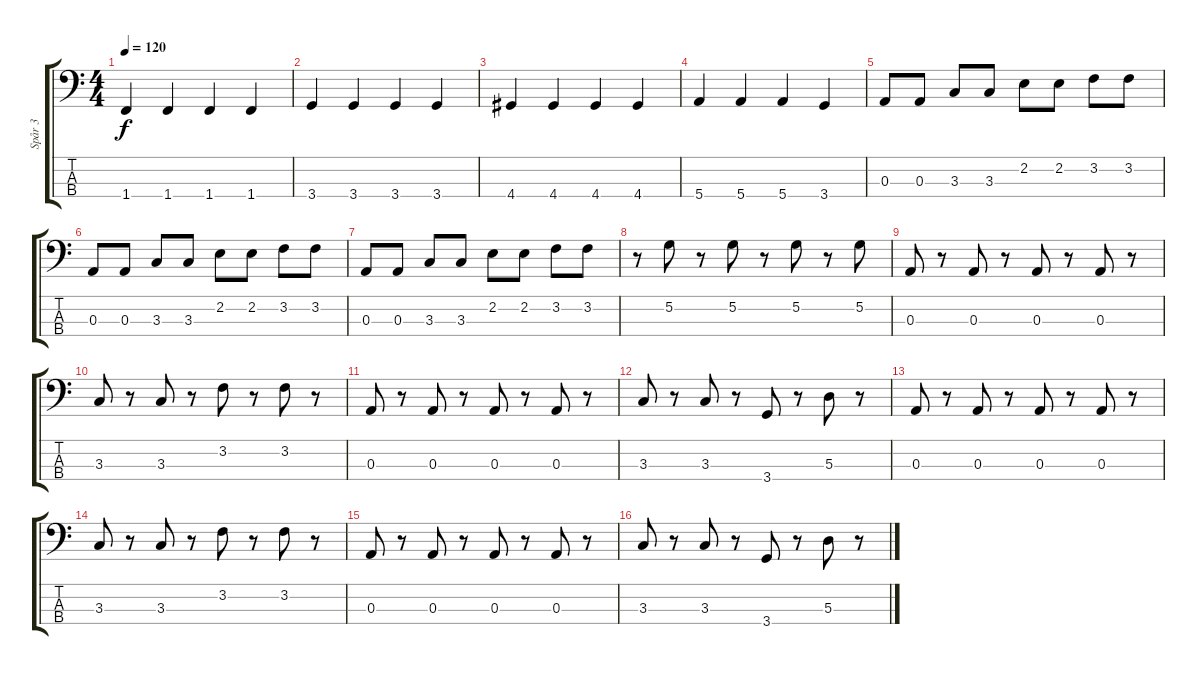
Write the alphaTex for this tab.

\track ("Spår 3" "Spår 3") {instrument electricbassfinger}
\staff {score tabs}
\tuning (G2 D2 A1 E1) {hide}
\ts (4 4)
\tempo 120
\clef f4
\ks c
1.4.4{dy f} 1.4.4 1.4.4 1.4.4 |
3.4.4 3.4.4 3.4.4 3.4.4 |
4.4.4 4.4.4 4.4.4 4.4.4 |
5.4.4 5.4.4 5.4.4 3.4.4 |
0.3.8 0.3.8 3.3.8 3.3.8 2.2.8 2.2.8 3.2.8 3.2.8 |
0.3.8 0.3.8 3.3.8 3.3.8 2.2.8 2.2.8 3.2.8 3.2.8 |
0.3.8 0.3.8 3.3.8 3.3.8 2.2.8 2.2.8 3.2.8 3.2.8 |
r.8 5.2.8 r.8 5.2.8 r.8 5.2.8 r.8 5.2.8 |
0.3.8 r.8 0.3.8 r.8 0.3.8 r.8 0.3.8 r.8 |
3.3.8 r.8 3.3.8 r.8 3.2.8 r.8 3.2.8 r.8 |
0.3.8 r.8 0.3.8 r.8 0.3.8 r.8 0.3.8 r.8 |
3.3.8 r.8 3.3.8 r.8 3.4.8 r.8 5.3.8 r.8 |
0.3.8 r.8 0.3.8 r.8 0.3.8 r.8 0.3.8 r.8 |
3.3.8 r.8 3.3.8 r.8 3.2.8 r.8 3.2.8 r.8 |
0.3.8 r.8 0.3.8 r.8 0.3.8 r.8 0.3.8 r.8 |
3.3.8 r.8 3.3.8 r.8 3.4.8 r.8 5.3.8 r.8
